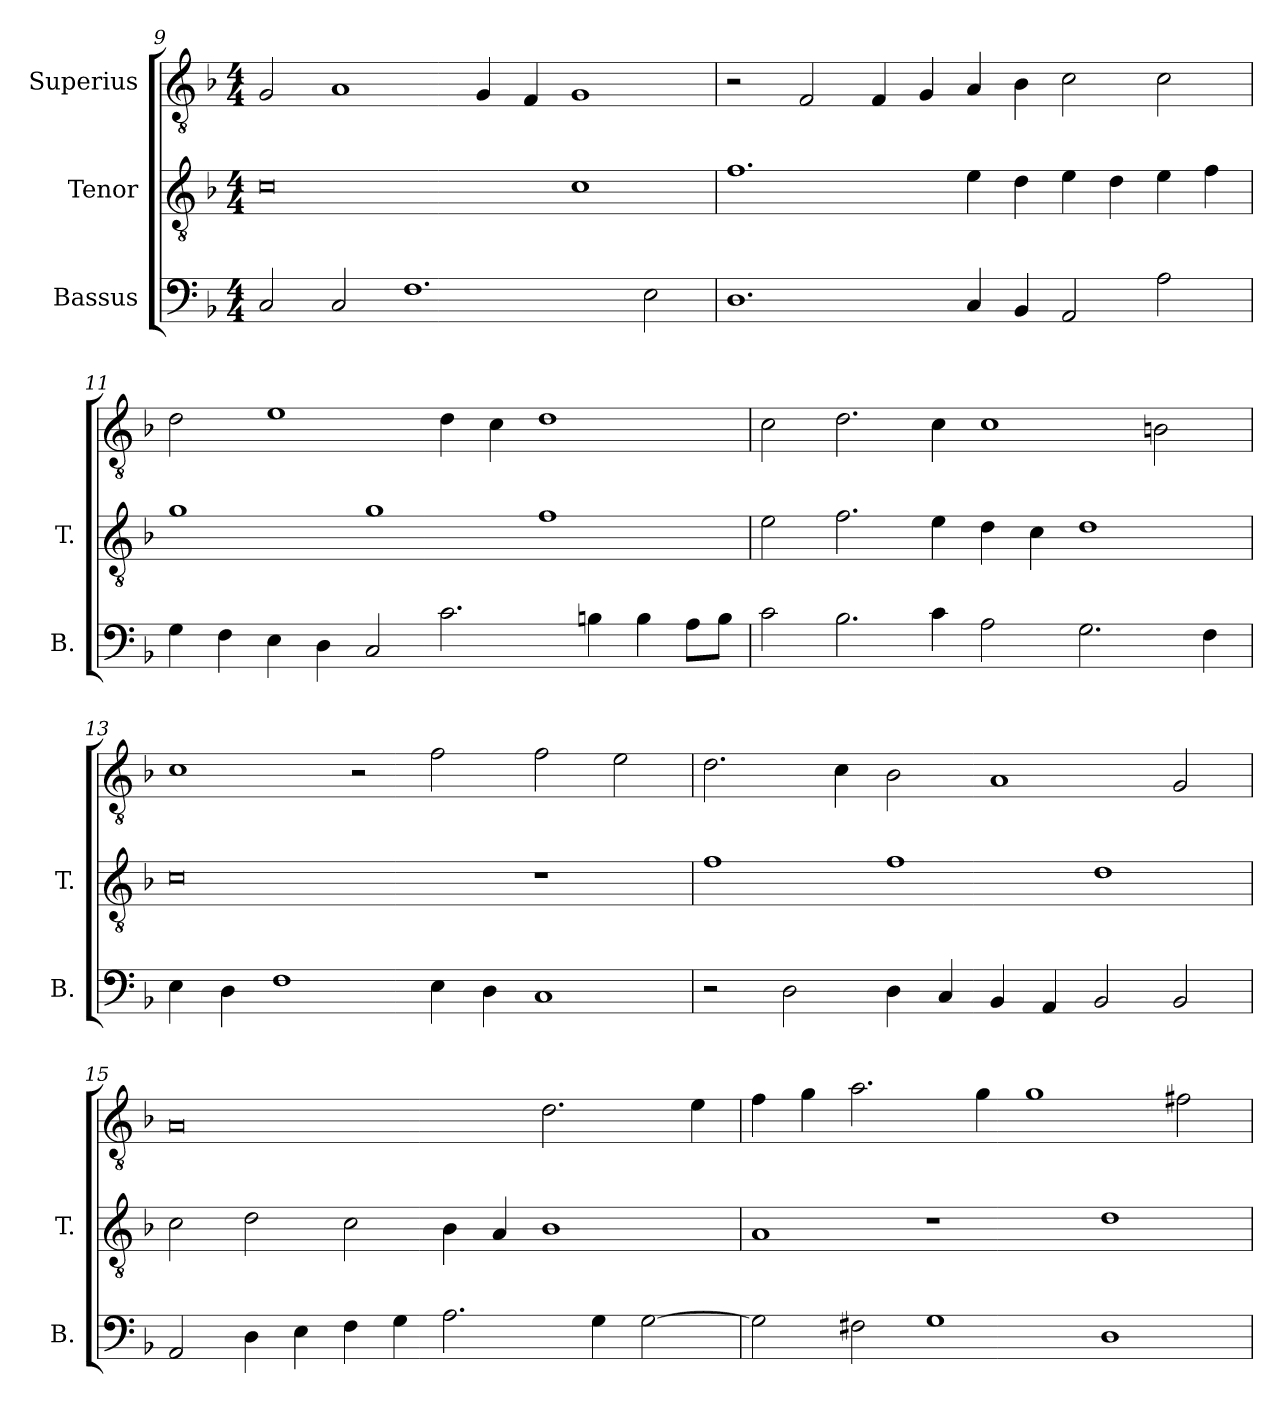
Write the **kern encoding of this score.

**kern	**kern	**kern
*part3	*part2	*part1
*staff3	*staff2	*staff1
*I"Bassus	*I"Tenor	*I"Superius
*I'B.	*I'T.	*
*clefF4	*clefGv2	*clefGv2
*	*ITrd7c12	*ITrd7c12
*k[b-]	*k[b-]	*k[b-]
*F:	*F:	*F:
*M4/4	*M4/4	*M4/4
=9	=9	=9
2Ci/	0Ci	2GGi/
2Ci/	.	1AAi
1.Fi	.	.
.	.	4GGi/
.	.	4FFi/
.	1Ci	1GGi
2Ei\	.	.
!!LO:PB:g=z
=10	=10	=10
1.Di	1.Fi	2r
.	.	2FFi/
.	.	4FFi/
.	.	4GGi/
4Ci/	4Ei\	4AAi/
4BB-i/	4Di\	4BB-i\
2AAi/	4Ei\	2Ci\
.	4Di\	.
2Ai\	4Ei\	2Ci\
.	4Fi\	.
=11	=11	=11
4Gi\	1Gi	2Di\
4Fi\	.	.
4Ei\	.	1Ei
4Di\	.	.
2Ci/	1Gi	.
2.ci\	.	4Di\
.	.	4Ci\
.	1Fi	1Di
4Bni\	.	.
4Bi\	.	.
8Ai\L	.	.
8Bi\J	.	.
=12	=12	=12
2ci\	2Ei\	2Ci\
2.B-i\	2.Fi\	2.Di\
4ci\	4Ei\	4Ci\
2Ai\	4Di\	1Ci
.	4Ci\	.
2.Gi\	1Di	.
.	.	2BBni\
4Fi\	.	.
!!LO:LB:g=z
=13	=13	=13
4Ei\	0Ci	1Ci
4Di\	.	.
1Fi	.	.
.	.	2r
4Ei\	.	2Fi\
4Di\	.	.
1Ci	1r	2Fi\
.	.	2Ei\
=14	=14	=14
2r	1Fi	2.Di\
2Di\	.	.
.	.	4Ci\
4Di\	1Fi	2BB-i\
4Ci/	.	.
4BB-i/	.	1AAi
4AAi/	.	.
2BB-i/	1Di	.
2BB-i/	.	2GGi/
=15	=15	=15
2AAi/	2Ci\	0AAi
4Di\	2Di\	.
4Ei\	.	.
4Fi\	2Ci\	.
4Gi\	.	.
2.Ai\	4BB-i\	.
.	4AAi/	.
.	1BB-i	2.Di\
4Gi\	.	.
[>2Gi\	.	.
.	.	4Ei\
!!LO:LB:g=z
=16	=16	=16
2Gi\]	1AAi	4Fi\
.	.	4Gi\
2F#Xi\	.	2.Ai\
1Gi	1r	.
.	.	4Gi\
.	.	1Gi
1Di	1Di	.
.	.	2F#Xi\
=	=	=
*-	*-	*-
